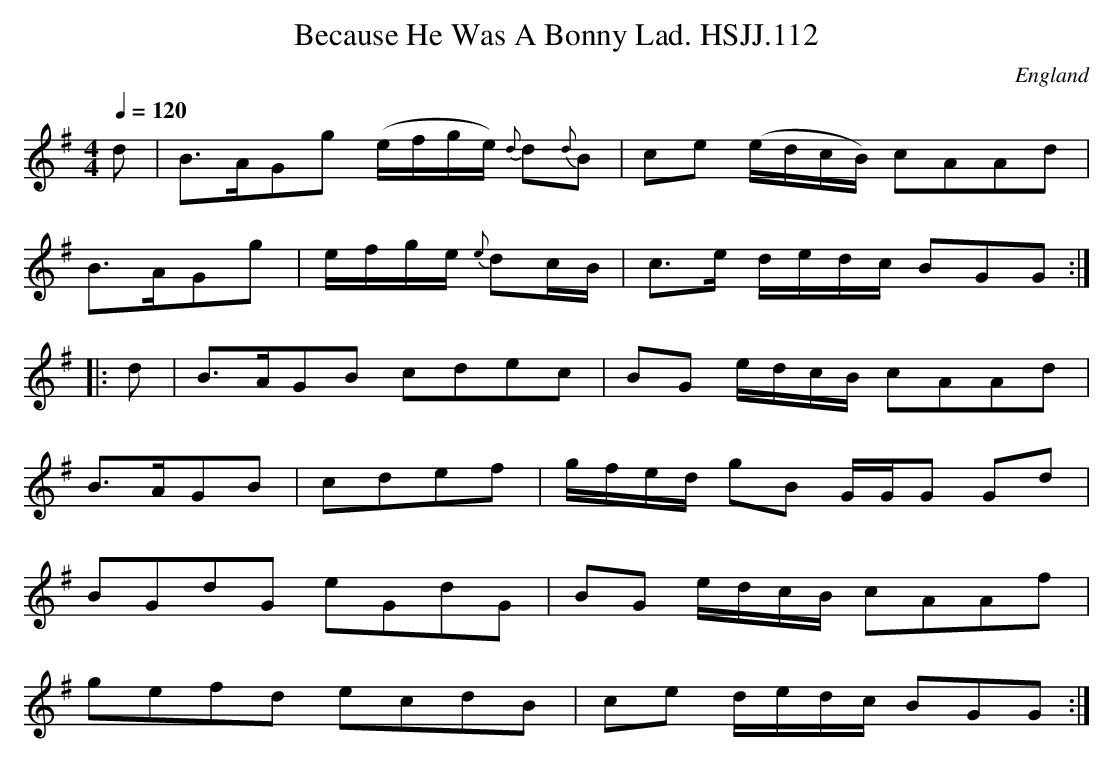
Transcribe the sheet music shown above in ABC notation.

X:1
T:Because He Was A Bonny Lad. HSJJ.112
M:4/4
L:1/8
Q:1/4=120
O:England
K:G major
d|B>AGg (e/f/g/e/) {d}d{d}B|ce (e/d/c/B/) cAAd|!
B>AGg|e/f/g/e/ {e}dc/B/|c>e d/e/d/c/ BGG:|!
|:d|B>AGB cdec|BG e/d/c/B/ cAAd|!
B>AGB|cdef|g/f/e/d/ gB G/G/G Gd|!
BGdG eGdG|BG e/d/c/B/ cAAf|!
gefd ecdB|ce d/e/d/c/ BGG:|
